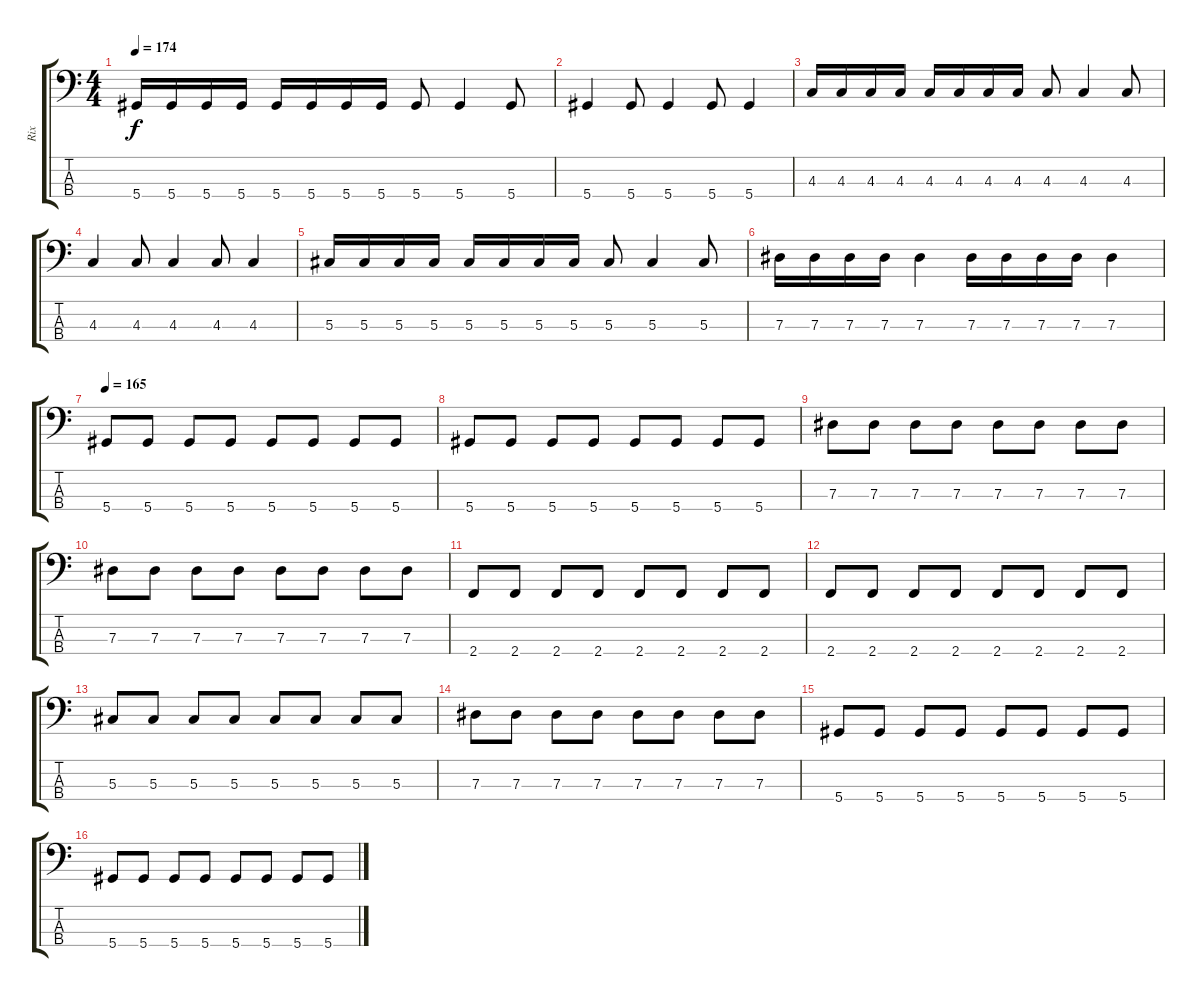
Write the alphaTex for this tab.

\track ("Rix" "Rix") {instrument electricbasspick}
\staff {score tabs}
\tuning (Gb2 Db2 Ab1 Eb1) {hide}
\ts (4 4)
\tempo 174
\clef f4
\ks c
5.4.16{dy f} 5.4.16 5.4.16 5.4.16 5.4.16 5.4.16 5.4.16 5.4.16 5.4.8 5.4.4 5.4.8 |
5.4.4 5.4.8 5.4.4 5.4.8 5.4.4 |
4.3.16 4.3.16 4.3.16 4.3.16 4.3.16 4.3.16 4.3.16 4.3.16 4.3.8 4.3.4 4.3.8 |
4.3.4 4.3.8 4.3.4 4.3.8 4.3.4 |
5.3.16 5.3.16 5.3.16 5.3.16 5.3.16 5.3.16 5.3.16 5.3.16 5.3.8 5.3.4 5.3.8 |
7.3.16 7.3.16 7.3.16 7.3.16 7.3.4 7.3.16 7.3.16 7.3.16 7.3.16 7.3.4 |
\tempo 165
5.4.8 5.4.8 5.4.8 5.4.8 5.4.8 5.4.8 5.4.8 5.4.8 |
5.4.8 5.4.8 5.4.8 5.4.8 5.4.8 5.4.8 5.4.8 5.4.8 |
7.3.8 7.3.8 7.3.8 7.3.8 7.3.8 7.3.8 7.3.8 7.3.8 |
7.3.8 7.3.8 7.3.8 7.3.8 7.3.8 7.3.8 7.3.8 7.3.8 |
2.4.8 2.4.8 2.4.8 2.4.8 2.4.8 2.4.8 2.4.8 2.4.8 |
2.4.8 2.4.8 2.4.8 2.4.8 2.4.8 2.4.8 2.4.8 2.4.8 |
5.3.8 5.3.8 5.3.8 5.3.8 5.3.8 5.3.8 5.3.8 5.3.8 |
7.3.8 7.3.8 7.3.8 7.3.8 7.3.8 7.3.8 7.3.8 7.3.8 |
5.4.8 5.4.8 5.4.8 5.4.8 5.4.8 5.4.8 5.4.8 5.4.8 |
5.4.8 5.4.8 5.4.8 5.4.8 5.4.8 5.4.8 5.4.8 5.4.8
